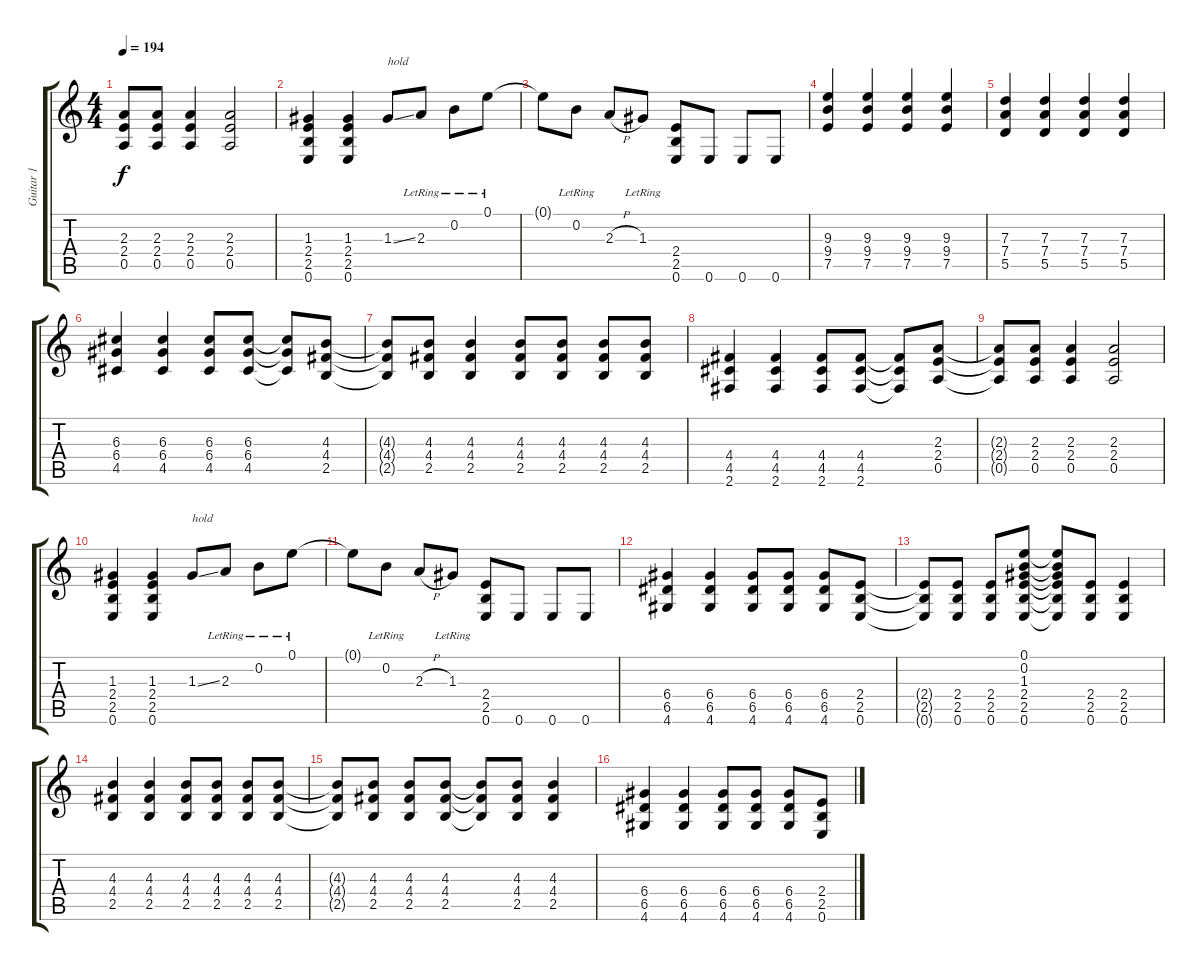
\track ("Guitar 1" "Guitar 1") {instrument distortionguitar}
\staff {score tabs}
\tuning (E4 B3 G3 D3 A2 E2) {hide}
\ts (4 4)
\tempo 194
\clef g2
\ks c
(2.3{t} 2.4{t} 0.5{t}).8{dy f} (2.3 2.4 0.5).8 (2.3 2.4 0.5).4 (2.3 2.4 0.5).2 |
(1.3 2.4 2.5 0.6).4 (1.3 2.4 2.5 0.6).4 1.3{ss}.8{txt "hold"} 2.3{lr}.8 0.2{lr}.8 0.1{lr}.8 |
0.1{t}.8 0.2{lr}.8 2.3{h}.8 1.3{lr}.8 (2.4 2.5 0.6).8 0.6.8 0.6.8 0.6.8 |
(9.3 9.4 7.5).4 (9.3 9.4 7.5).4 (9.3 9.4 7.5).4 (9.3 9.4 7.5).4 |
(7.3 7.4 5.5).4 (7.3 7.4 5.5).4 (7.3 7.4 5.5).4 (7.3 7.4 5.5).4 |
(6.3 6.4 4.5).4 (6.3 6.4 4.5).4 (6.3 6.4 4.5).8 (6.3 6.4 4.5).8 (6.3{t} 6.4{t} 4.5{t}).8 (4.3 4.4 2.5).8 |
(4.3{t} 4.4{t} 2.5{t}).8 (4.3 4.4 2.5).8 (4.3 4.4 2.5).4 (4.3 4.4 2.5).8 (4.3 4.4 2.5).8 (4.3 4.4 2.5).8 (4.3 4.4 2.5).8 |
(4.4 4.5 2.6).4 (4.4 4.5 2.6).4 (4.4 4.5 2.6).8 (4.4 4.5 2.6).8 (4.4{t} 4.5{t} 2.6{t}).8 (2.3 2.4 0.5).8 |
(2.3{t} 2.4{t} 0.5{t}).8 (2.3 2.4 0.5).8 (2.3 2.4 0.5).4 (2.3 2.4 0.5).2 |
(1.3 2.4 2.5 0.6).4 (1.3 2.4 2.5 0.6).4 1.3{ss}.8{txt "hold"} 2.3{lr}.8 0.2{lr}.8 0.1{lr}.8 |
0.1{t}.8 0.2{lr}.8 2.3{h}.8 1.3{lr}.8 (2.4 2.5 0.6).8 0.6.8 0.6.8 0.6.8 |
(6.4 6.5 4.6).4 (6.4 6.5 4.6).4 (6.4 6.5 4.6).8 (6.4 6.5 4.6).8 (6.4 6.5 4.6).8 (2.4 2.5 0.6).8 |
(2.4{t} 2.5{t} 0.6{t}).8 (2.4 2.5 0.6).8 (2.4 2.5 0.6).8 (0.1 0.2 1.3 2.4 2.5 0.6).8 (0.1{t} 0.2{t} 1.3{t} 2.4{t} 2.5{t} 0.6{t}).8 (2.4 2.5 0.6).8 (2.4 2.5 0.6).4 |
(4.3 4.4 2.5).4 (4.3 4.4 2.5).4 (4.3 4.4 2.5).8 (4.3 4.4 2.5).8 (4.3 4.4 2.5).8 (4.3 4.4 2.5).8 |
(4.3{t} 4.4{t} 2.5{t}).8 (4.3 4.4 2.5).8 (4.3 4.4 2.5).8 (4.3 4.4 2.5).8 (4.3{t} 4.4{t} 2.5{t}).8 (4.3 4.4 2.5).8 (4.3 4.4 2.5).4 |
(6.4 6.5 4.6).4 (6.4 6.5 4.6).4 (6.4 6.5 4.6).8 (6.4 6.5 4.6).8 (6.4 6.5 4.6).8 (2.4 2.5 0.6).8
